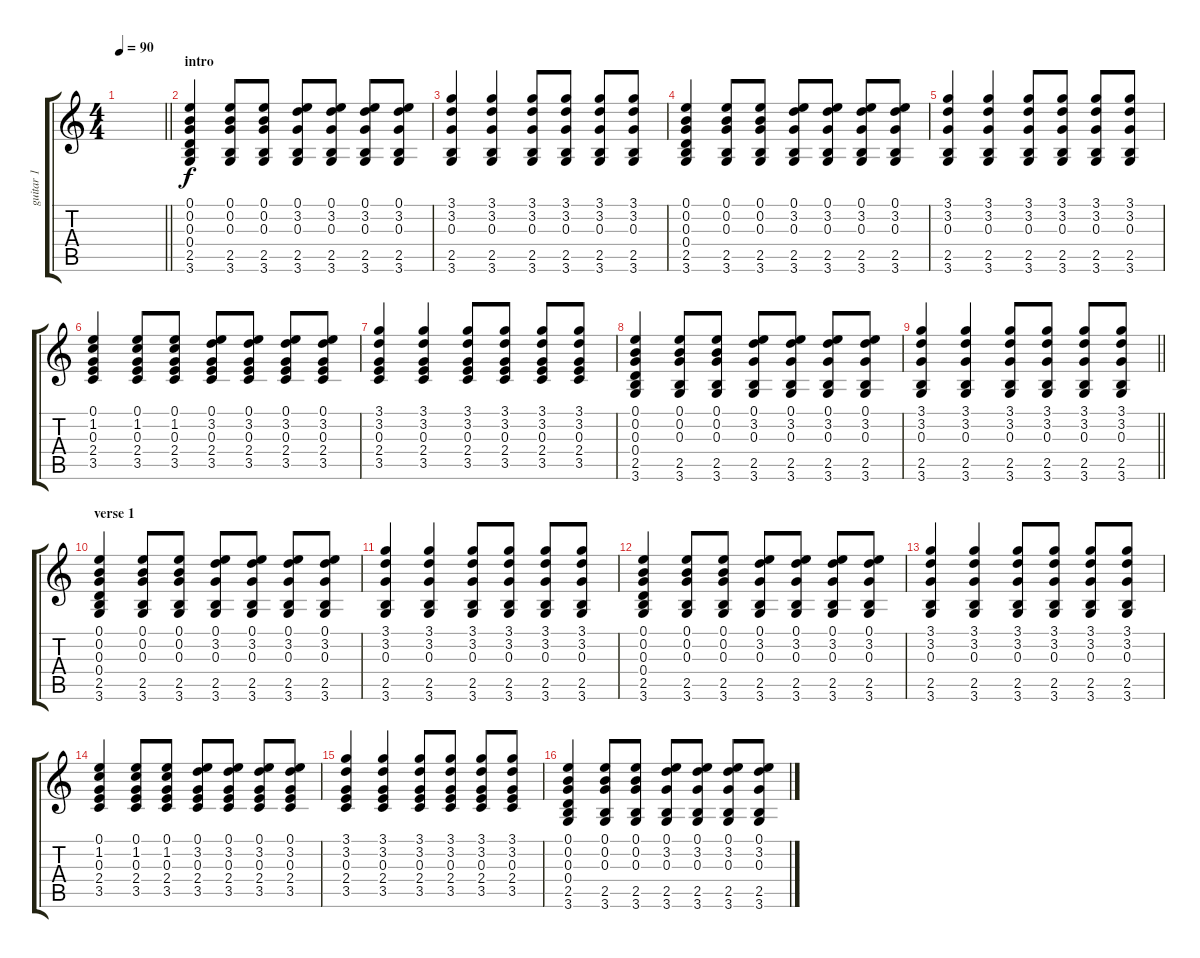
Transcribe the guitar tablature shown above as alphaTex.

\track ("guitar 1" "guitar 1") {instrument acousticguitarnylon}
\staff {score tabs}
\tuning (E4 B3 G3 D3 A2 E2) {hide}
\ts (4 4)
\tempo 90
\clef g2
\barLineRight lightlight
\ks c
|
\section ("" "intro")
(0.1 0.2 0.3 0.4 2.5 3.6).4 (0.1 0.2 0.3 2.5 3.6).8 (0.1 0.2 0.3 2.5 3.6).8 (0.1 3.2 0.3 2.5 3.6).8 (0.1 3.2 0.3 2.5 3.6).8 (0.1 3.2 0.3 2.5 3.6).8 (0.1 3.2 0.3 2.5 3.6).8 |
(3.1 3.2 0.3 2.5 3.6).4 (3.1 3.2 0.3 2.5 3.6).4 (3.1 3.2 0.3 2.5 3.6).8 (3.1 3.2 0.3 2.5 3.6).8 (3.1 3.2 0.3 2.5 3.6).8 (3.1 3.2 0.3 2.5 3.6).8 |
(0.1 0.2 0.3 0.4 2.5 3.6).4 (0.1 0.2 0.3 2.5 3.6).8 (0.1 0.2 0.3 2.5 3.6).8 (0.1 3.2 0.3 2.5 3.6).8 (0.1 3.2 0.3 2.5 3.6).8 (0.1 3.2 0.3 2.5 3.6).8 (0.1 3.2 0.3 2.5 3.6).8 |
(3.1 3.2 0.3 2.5 3.6).4 (3.1 3.2 0.3 2.5 3.6).4 (3.1 3.2 0.3 2.5 3.6).8 (3.1 3.2 0.3 2.5 3.6).8 (3.1 3.2 0.3 2.5 3.6).8 (3.1 3.2 0.3 2.5 3.6).8 |
(0.1 1.2 0.3 2.4 3.5).4 (0.1 1.2 0.3 2.4 3.5).8 (0.1 1.2 0.3 2.4 3.5).8 (0.1 3.2 0.3 2.4 3.5).8 (0.1 3.2 0.3 2.4 3.5).8 (0.1 3.2 0.3 2.4 3.5).8 (0.1 3.2 0.3 2.4 3.5).8 |
(3.1 3.2 0.3 2.4 3.5).4 (3.1 3.2 0.3 2.4 3.5).4 (3.1 3.2 0.3 2.4 3.5).8 (3.1 3.2 0.3 2.4 3.5).8 (3.1 3.2 0.3 2.4 3.5).8 (3.1 3.2 0.3 2.4 3.5).8 |
(0.1 0.2 0.3 0.4 2.5 3.6).4 (0.1 0.2 0.3 2.5 3.6).8 (0.1 0.2 0.3 2.5 3.6).8 (0.1 3.2 0.3 2.5 3.6).8 (0.1 3.2 0.3 2.5 3.6).8 (0.1 3.2 0.3 2.5 3.6).8 (0.1 3.2 0.3 2.5 3.6).8 |
\barLineRight lightlight
(3.1 3.2 0.3 2.5 3.6).4 (3.1 3.2 0.3 2.5 3.6).4 (3.1 3.2 0.3 2.5 3.6).8 (3.1 3.2 0.3 2.5 3.6).8 (3.1 3.2 0.3 2.5 3.6).8 (3.1 3.2 0.3 2.5 3.6).8 |
\section ("" "verse 1 ")
(0.1 0.2 0.3 0.4 2.5 3.6).4 (0.1 0.2 0.3 2.5 3.6).8 (0.1 0.2 0.3 2.5 3.6).8 (0.1 3.2 0.3 2.5 3.6).8 (0.1 3.2 0.3 2.5 3.6).8 (0.1 3.2 0.3 2.5 3.6).8 (0.1 3.2 0.3 2.5 3.6).8 |
(3.1 3.2 0.3 2.5 3.6).4 (3.1 3.2 0.3 2.5 3.6).4 (3.1 3.2 0.3 2.5 3.6).8 (3.1 3.2 0.3 2.5 3.6).8 (3.1 3.2 0.3 2.5 3.6).8 (3.1 3.2 0.3 2.5 3.6).8 |
(0.1 0.2 0.3 0.4 2.5 3.6).4 (0.1 0.2 0.3 2.5 3.6).8 (0.1 0.2 0.3 2.5 3.6).8 (0.1 3.2 0.3 2.5 3.6).8 (0.1 3.2 0.3 2.5 3.6).8 (0.1 3.2 0.3 2.5 3.6).8 (0.1 3.2 0.3 2.5 3.6).8 |
(3.1 3.2 0.3 2.5 3.6).4 (3.1 3.2 0.3 2.5 3.6).4 (3.1 3.2 0.3 2.5 3.6).8 (3.1 3.2 0.3 2.5 3.6).8 (3.1 3.2 0.3 2.5 3.6).8 (3.1 3.2 0.3 2.5 3.6).8 |
(0.1 1.2 0.3 2.4 3.5).4 (0.1 1.2 0.3 2.4 3.5).8 (0.1 1.2 0.3 2.4 3.5).8 (0.1 3.2 0.3 2.4 3.5).8 (0.1 3.2 0.3 2.4 3.5).8 (0.1 3.2 0.3 2.4 3.5).8 (0.1 3.2 0.3 2.4 3.5).8 |
(3.1 3.2 0.3 2.4 3.5).4 (3.1 3.2 0.3 2.4 3.5).4 (3.1 3.2 0.3 2.4 3.5).8 (3.1 3.2 0.3 2.4 3.5).8 (3.1 3.2 0.3 2.4 3.5).8 (3.1 3.2 0.3 2.4 3.5).8 |
(0.1 0.2 0.3 0.4 2.5 3.6).4 (0.1 0.2 0.3 2.5 3.6).8 (0.1 0.2 0.3 2.5 3.6).8 (0.1 3.2 0.3 2.5 3.6).8 (0.1 3.2 0.3 2.5 3.6).8 (0.1 3.2 0.3 2.5 3.6).8 (0.1 3.2 0.3 2.5 3.6).8
